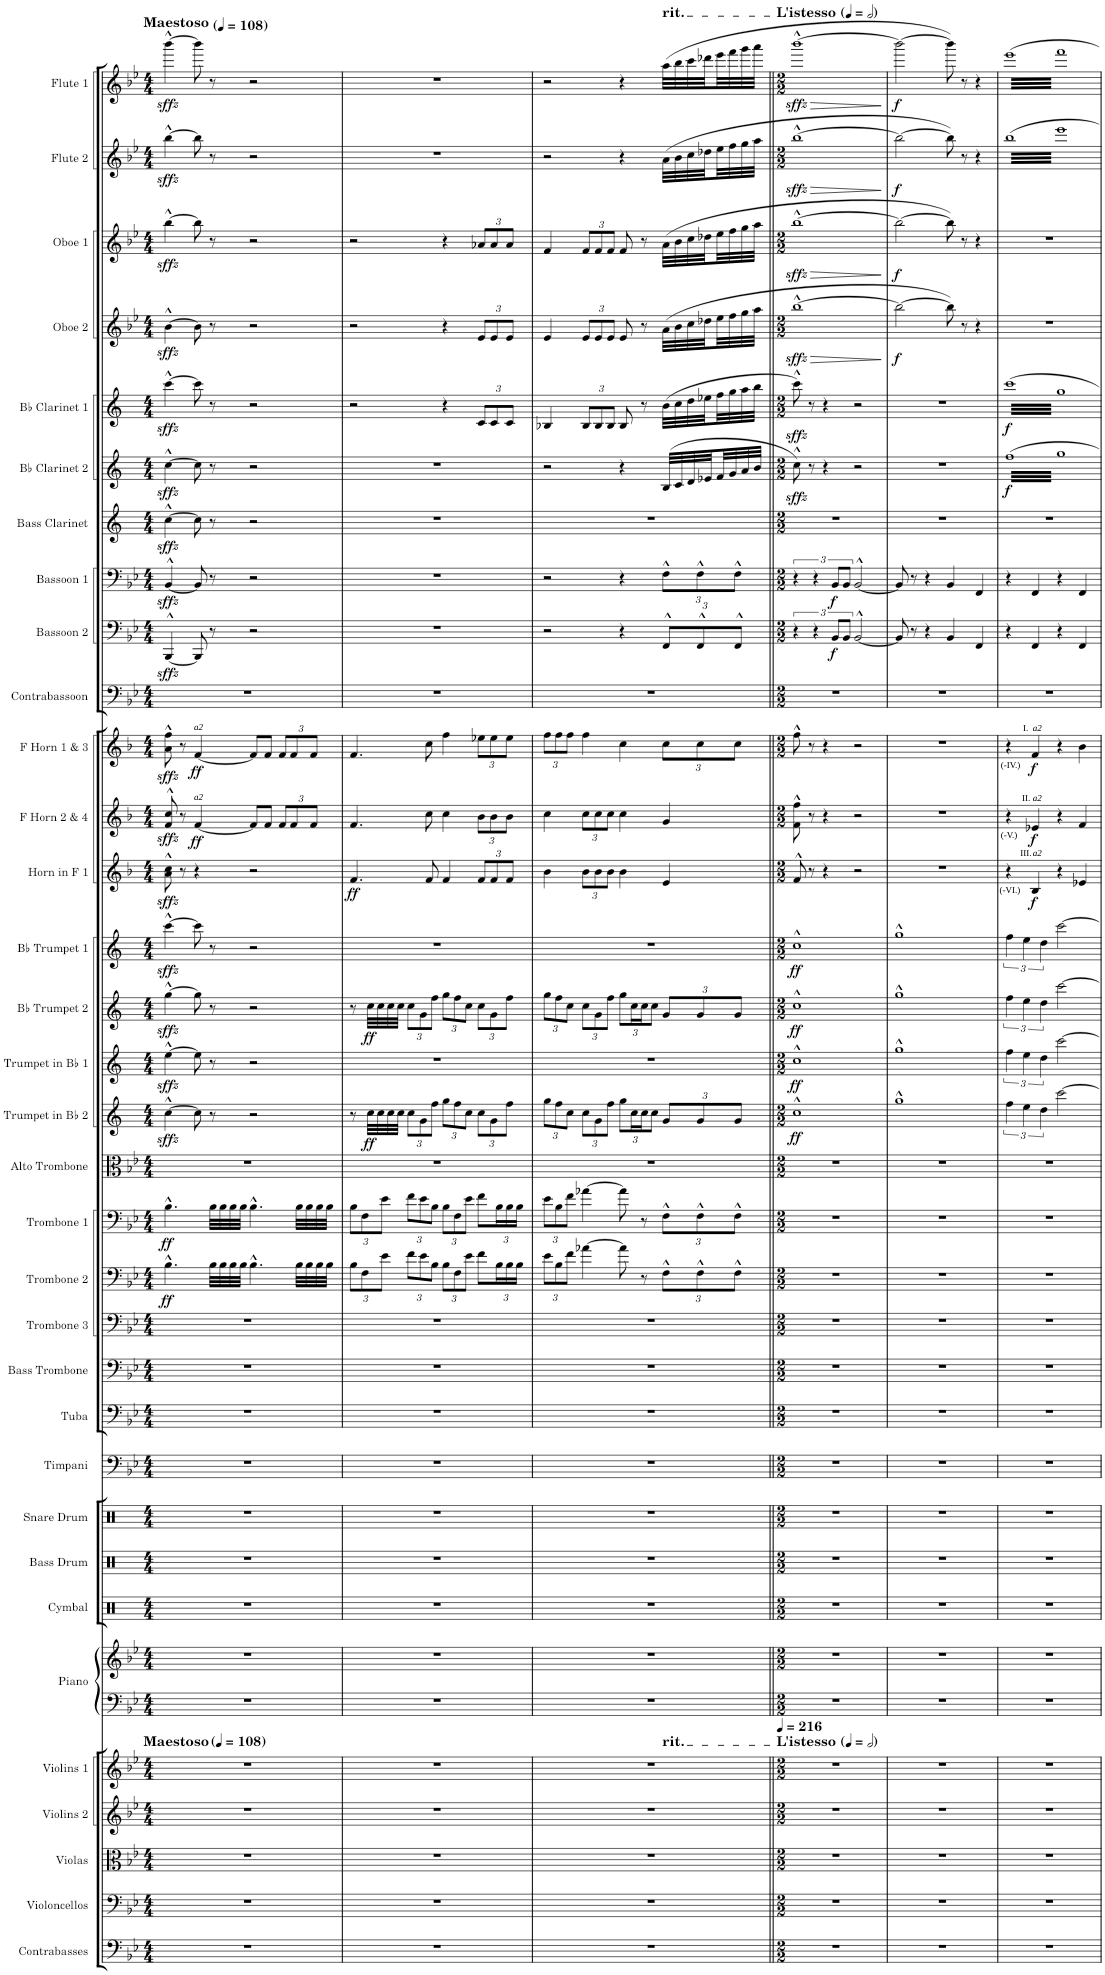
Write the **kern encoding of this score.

**kern	**kern	**kern	**kern	**kern	**kern	**kern	**kern	**kern	**kern	**kern	**kern	**kern	**kern	**kern	**dynam	**kern	**dynam	**kern	**kern	**dynam	**kern	**dynam	**kern	**dynam	**kern	**dynam	**kern	**dynam	**kern	**dynam	**kern	**dynam	**kern	**kern	**dynam	**kern	**dynam	**kern	**dynam	**kern	**dynam	**kern	**dynam	**kern	**dynam	**kern	**dynam	**kern	**dynam	**kern	**dynam
*part33	*part32	*part31	*part30	*part29	*part28	*part28	*part27	*part26	*part25	*part24	*part23	*part22	*part21	*part20	*part20	*part19	*part19	*part18	*part17	*part17	*part16	*part16	*part15	*part15	*part14	*part14	*part13	*part13	*part12	*part12	*part11	*part11	*part10	*part9	*part9	*part8	*part8	*part7	*part7	*part6	*part6	*part5	*part5	*part4	*part4	*part3	*part3	*part2	*part2	*part1	*part1
*staff34	*staff33	*staff32	*staff31	*staff30	*staff29	*staff28	*staff27	*staff26	*staff25	*staff24	*staff23	*staff22	*staff21	*staff20	*staff20	*staff19	*staff19	*staff18	*staff17	*staff17	*staff16	*staff16	*staff15	*staff15	*staff14	*staff14	*staff13	*staff13	*staff12	*staff12	*staff11	*staff11	*staff10	*staff9	*staff9	*staff8	*staff8	*staff7	*staff7	*staff6	*staff6	*staff5	*staff5	*staff4	*staff4	*staff3	*staff3	*staff2	*staff2	*staff1	*staff1
*I"Contrabasses	*I"Violoncellos	*I"Violas	*I"Violins 2	*I"Violins 1	*I"Piano	*	*I"Cymbal	*I"Bass Drum	*I"Snare Drum	*I"Timpani	*I"Tuba	*I"Bass Trombone	*I"Trombone 3	*I"Trombone 2	*	*I"Trombone 1	*	*I"Alto Trombone	*I"Trumpet in Bb 2	*	*I"Trumpet in Bb 1	*	*I"Bb Trumpet 2	*	*I"Bb Trumpet 1	*	*I"Horn in F 1	*	*I"F Horn 2 &amp; 4	*	*I"F Horn 1 &amp; 3	*	*I"Contrabassoon	*I"Bassoon 2	*	*I"Bassoon 1	*	*I"Bass Clarinet	*	*I"Bb Clarinet 2	*	*I"Bb Clarinet 1	*	*I"Oboe 2	*	*I"Oboe 1	*	*I"Flute 2	*	*I"Flute 1	*
*I'Cbs.	*I'Vcs.	*I'Vlas.	*I'Vlns. 2	*I'Vlns. 1	*I'Pno.	*	*I'Cym.	*I'B. Dr.	*I'Sn. Dr.	*I'Timp.	*I'Tba.	*I'B. Tbn.	*I'Tbn. 3	*I'Tbn. 2	*	*I'Tbn. 1	*	*I'A. Tbn.	*I'Tpt. in Bb 2	*	*I'Tpt. in Bb 1	*	*I'Bb Tpt. 2	*	*I'Bb Tpt. 1	*	*I'Hn. in F 1	*	*I'F Hn. 2 4	*	*I'F Hn. 1 3	*	*I'Cbsn.	*I'Bsn. 2	*	*I'Bsn. 1	*	*I'B. Cl.	*	*I'Bb Cl. 2	*	*I'Bb Cl. 1	*	*I'Ob. 2	*	*I'Ob. 1	*	*I'Fl. 2	*	*I'Fl. 1	*
*clefF4	*clefF4	*clefC3	*clefG2	*clefG2	*clefF4	*clefG2	*clefX	*clefX	*clefX	*clefF4	*clefF4	*clefF4	*clefF4	*clefF4	*	*clefF4	*	*clefC3	*clefG2	*	*clefG2	*	*clefG2	*	*clefG2	*	*clefG2	*	*clefG2	*	*clefG2	*	*clefF4	*clefF4	*	*clefF4	*	*clefG2	*	*clefG2	*	*clefG2	*	*clefG2	*	*clefG2	*	*clefG2	*	*clefG2	*
*Trd7c12	*	*	*	*	*	*	*	*	*	*	*	*	*	*	*	*	*	*	*Trd1c2	*	*Trd1c2	*	*Trd1c2	*	*Trd1c2	*	*Trd4c7	*	*Trd4c7	*	*Trd4c7	*	*Trd7c12	*	*	*	*	*Trd8c14	*	*Trd1c2	*	*Trd1c2	*	*	*	*	*	*	*	*	*
*k[b-e-]	*k[b-e-]	*k[b-e-]	*k[b-e-]	*k[b-e-]	*k[b-e-]	*k[b-e-]	*k[b-e-a-d-]	*k[b-e-a-d-]	*k[b-e-a-d-]	*k[b-e-]	*k[b-e-]	*k[b-e-]	*k[b-e-]	*k[b-e-]	*	*k[b-e-]	*	*k[b-e-]	*k[]	*	*k[]	*	*k[]	*	*k[]	*	*k[b-]	*	*k[b-]	*	*k[b-]	*	*k[b-e-]	*k[b-e-]	*	*k[b-e-]	*	*k[]	*	*k[]	*	*k[]	*	*k[b-e-]	*	*k[b-e-]	*	*k[b-e-]	*	*k[b-e-]	*
*M4/4	*M4/4	*M4/4	*M4/4	*M4/4	*M4/4	*M4/4	*M4/4	*M4/4	*M4/4	*M4/4	*M4/4	*M4/4	*M4/4	*M4/4	*	*M4/4	*	*M4/4	*M4/4	*	*M4/4	*	*M4/4	*	*M4/4	*	*M4/4	*	*M4/4	*	*M4/4	*	*M4/4	*M4/4	*	*M4/4	*	*M4/4	*	*M4/4	*	*M4/4	*	*M4/4	*	*M4/4	*	*M4/4	*	*M4/4	*
*MM108	*MM108	*MM108	*MM108	*MM108	*MM108	*MM108	*MM108	*MM108	*MM108	*MM108	*MM108	*MM108	*MM108	*MM108	*	*MM108	*	*MM108	*MM108	*	*MM108	*	*MM108	*	*MM108	*	*MM108	*	*MM108	*	*MM108	*	*MM108	*MM108	*	*MM108	*	*MM108	*	*MM108	*	*MM108	*	*MM108	*	*MM108	*	*MM108	*	*MM108	*
=1	=1	=1	=1	=1	=1	=1	=1	=1	=1	=1	=1	=1	=1	=1	=1	=1	=1	=1	=1	=1	=1	=1	=1	=1	=1	=1	=1	=1	=1	=1	=1	=1	=1	=1	=1	=1	=1	=1	=1	=1	=1	=1	=1	=1	=1	=1	=1	=1	=1	=1	=1
!	!	!	!	!	!	!	!	!	!	!	!	!	!	!	!	!	!	!	!	!	!	!	!	!	!	!	!	!	!	!	!	!	!	!	!	!	!	!	!	!	!	!	!	!	!	!	!	!	!	!LO:TX:a:B:t=Maestoso	!
!	!	!	!	!LO:TX:a:B:t=Maestoso	!	!	!	!	!	!	!	!	!	!	!	!	!	!	!	!	!	!	!	!	!	!	!	!	!	!	!	!	!	!	!	!	!	!	!	!	!	!	!	!	!	!	!	!	!	!	!
!	!	!	!	!	!	!	!	!	!	!	!	!	!	!	!LO:DY:b	!	!LO:DY:b	!	!	!LO:DY:b	!	!LO:DY:b	!	!LO:DY:b	!	!LO:DY:b	!	!LO:DY:b	!	!LO:DY:b	!	!LO:DY:b	!	!	!LO:DY:b	!	!LO:DY:b	!	!LO:DY:b	!	!LO:DY:b	!	!LO:DY:b	!	!LO:DY:b	!	!LO:DY:b	!	!LO:DY:b	!	!LO:DY:b
1r	1r	1r	1r	1r	1r	1r	1r	1r	1r	1r	1r	1r	1r	4.B-^^\	ff	4.B-^^\	ff	1r	[4cc^^\	sffz	[4ee^^\	sffz	[4gg^^\	sffz	[4ccc^^\	sffz	8a\^^ 8cc\^^	sffz	8f/^^ 8cc/^^	sffz	8a\^^ 8ff\^^	sffz	1r	[4BBB-^^/	sffz	[4BB-^^/	sffz	[4cc^^\	sffz	[4cc^^\	sffz	[4ccc^^\	sffz	[4b-^^\	sffz	[4bb-^^\	sffz	[4bb-^^\	sffz	[4bbb-^^\	sffz
.	.	.	.	.	.	.	.	.	.	.	.	.	.	.	.	.	.	.	.	.	.	.	.	.	.	.	8r	.	8r	.	8r	.	.	.	.	.	.	.	.	.	.	.	.	.	.	.	.	.	.	.	.
!	!	!	!	!	!	!	!	!	!	!	!	!	!	!	!	!	!	!	!	!	!	!	!	!	!	!	!	!	!	!	!LO:TX:a:i:t=a2	!	!	!	!	!	!	!	!	!	!	!	!	!	!	!	!	!	!	!	!
!	!	!	!	!	!	!	!	!	!	!	!	!	!	!	!	!	!	!	!	!	!	!	!	!	!	!	!	!	!LO:TX:a:i:t=a2	!	!	!	!	!	!	!	!	!	!	!	!	!	!	!	!	!	!	!	!	!	!
!	!	!	!	!	!	!	!	!	!	!	!	!	!	!	!	!	!	!	!	!	!	!	!	!	!	!	!	!	!	!LO:DY:b	!	!LO:DY:b	!	!	!	!	!	!	!	!	!	!	!	!	!	!	!	!	!	!	!
.	.	.	.	.	.	.	.	.	.	.	.	.	.	.	.	.	.	.	8cc\]	.	8ee\]	.	8gg\]	.	8ccc\]	.	4r	.	[4f/	ff	[4f/	ff	.	8BBB-/]	.	8BB-/]	.	8cc\]	.	8cc\]	.	8ccc\]	.	8b-\]	.	8bb-\]	.	8bb-\]	.	8bbb-\]	.
.	.	.	.	.	.	.	.	.	.	.	.	.	.	32B-\LLL	.	32B-\LLL	.	.	8r	.	8r	.	8r	.	8r	.	.	.	.	.	.	.	.	8r	.	8r	.	8r	.	8r	.	8r	.	8r	.	8r	.	8r	.	8r	.
.	.	.	.	.	.	.	.	.	.	.	.	.	.	32B-\	.	32B-\	.	.	.	.	.	.	.	.	.	.	.	.	.	.	.	.	.	.	.	.	.	.	.	.	.	.	.	.	.	.	.	.	.	.	.
.	.	.	.	.	.	.	.	.	.	.	.	.	.	32B-\	.	32B-\	.	.	.	.	.	.	.	.	.	.	.	.	.	.	.	.	.	.	.	.	.	.	.	.	.	.	.	.	.	.	.	.	.	.	.
.	.	.	.	.	.	.	.	.	.	.	.	.	.	32B-\JJJ	.	32B-\JJJ	.	.	.	.	.	.	.	.	.	.	.	.	.	.	.	.	.	.	.	.	.	.	.	.	.	.	.	.	.	.	.	.	.	.	.
.	.	.	.	.	.	.	.	.	.	.	.	.	.	4.B-^^\	.	4.B-^^\	.	.	2r	.	2r	.	2r	.	2r	.	2r	.	8f/L]	.	8f/L]	.	.	2r	.	2r	.	2r	.	2r	.	2r	.	2r	.	2r	.	2r	.	2r	.
.	.	.	.	.	.	.	.	.	.	.	.	.	.	.	.	.	.	.	.	.	.	.	.	.	.	.	.	.	8f/J	.	8f/J	.	.	.	.	.	.	.	.	.	.	.	.	.	.	.	.	.	.	.	.
*	*	*	*	*	*	*	*	*	*	*	*	*	*	*	*	*	*	*	*	*	*	*	*	*	*	*	*	*	*Xbrackettup	*	*Xbrackettup	*	*	*	*	*	*	*	*	*	*	*	*	*	*	*	*	*	*	*	*
.	.	.	.	.	.	.	.	.	.	.	.	.	.	.	.	.	.	.	.	.	.	.	.	.	.	.	.	.	12f/L	.	12f/L	.	.	.	.	.	.	.	.	.	.	.	.	.	.	.	.	.	.	.	.
.	.	.	.	.	.	.	.	.	.	.	.	.	.	.	.	.	.	.	.	.	.	.	.	.	.	.	.	.	12f/	.	12f/	.	.	.	.	.	.	.	.	.	.	.	.	.	.	.	.	.	.	.	.
.	.	.	.	.	.	.	.	.	.	.	.	.	.	32B-\LLL	.	32B-\LLL	.	.	.	.	.	.	.	.	.	.	.	.	.	.	.	.	.	.	.	.	.	.	.	.	.	.	.	.	.	.	.	.	.	.	.
.	.	.	.	.	.	.	.	.	.	.	.	.	.	32B-\	.	32B-\	.	.	.	.	.	.	.	.	.	.	.	.	.	.	.	.	.	.	.	.	.	.	.	.	.	.	.	.	.	.	.	.	.	.	.
.	.	.	.	.	.	.	.	.	.	.	.	.	.	.	.	.	.	.	.	.	.	.	.	.	.	.	.	.	12f/J	.	12f/J	.	.	.	.	.	.	.	.	.	.	.	.	.	.	.	.	.	.	.	.
.	.	.	.	.	.	.	.	.	.	.	.	.	.	32B-\	.	32B-\	.	.	.	.	.	.	.	.	.	.	.	.	.	.	.	.	.	.	.	.	.	.	.	.	.	.	.	.	.	.	.	.	.	.	.
.	.	.	.	.	.	.	.	.	.	.	.	.	.	32B-\JJJ	.	32B-\JJJ	.	.	.	.	.	.	.	.	.	.	.	.	.	.	.	.	.	.	.	.	.	.	.	.	.	.	.	.	.	.	.	.	.	.	.
=2	=2	=2	=2	=2	=2	=2	=2	=2	=2	=2	=2	=2	=2	=2	=2	=2	=2	=2	=2	=2	=2	=2	=2	=2	=2	=2	=2	=2	=2	=2	=2	=2	=2	=2	=2	=2	=2	=2	=2	=2	=2	=2	=2	=2	=2	=2	=2	=2	=2	=2	=2
*	*	*	*	*	*	*	*	*	*	*	*	*	*	*Xbrackettup	*	*Xbrackettup	*	*	*	*	*	*	*	*	*	*	*	*	*	*	*	*	*	*	*	*	*	*	*	*	*	*	*	*	*	*	*	*	*	*	*
!	!	!	!	!	!	!	!	!	!	!	!	!	!	!	!	!	!	!	!	!	!	!	!	!	!	!	!	!LO:DY:b	!	!	!	!	!	!	!	!	!	!	!	!	!	!	!	!	!	!	!	!	!	!	!
1r	1r	1r	1r	1r	1r	1r	1r	1r	1r	1r	1r	1r	1r	12B-\L	.	12B-\L	.	1r	8r	.	1r	.	8r	.	1r	.	4.f/	ff	4.f/	.	4.f/	.	1r	1r	.	1r	.	1r	.	1r	.	2r	.	2r	.	2r	.	1r	.	1r	.
.	.	.	.	.	.	.	.	.	.	.	.	.	.	12F\	.	12F\	.	.	.	.	.	.	.	.	.	.	.	.	.	.	.	.	.	.	.	.	.	.	.	.	.	.	.	.	.	.	.	.	.	.	.
!	!	!	!	!	!	!	!	!	!	!	!	!	!	!	!	!	!	!	!	!LO:DY:b	!	!	!	!LO:DY:b	!	!	!	!	!	!	!	!	!	!	!	!	!	!	!	!	!	!	!	!	!	!	!	!	!	!	!
.	.	.	.	.	.	.	.	.	.	.	.	.	.	.	.	.	.	.	32cc\LLL	ff	.	.	32cc\LLL	ff	.	.	.	.	.	.	.	.	.	.	.	.	.	.	.	.	.	.	.	.	.	.	.	.	.	.	.
.	.	.	.	.	.	.	.	.	.	.	.	.	.	.	.	.	.	.	32cc\	.	.	.	32cc\	.	.	.	.	.	.	.	.	.	.	.	.	.	.	.	.	.	.	.	.	.	.	.	.	.	.	.	.
.	.	.	.	.	.	.	.	.	.	.	.	.	.	12e-\J	.	12e-\J	.	.	.	.	.	.	.	.	.	.	.	.	.	.	.	.	.	.	.	.	.	.	.	.	.	.	.	.	.	.	.	.	.	.	.
.	.	.	.	.	.	.	.	.	.	.	.	.	.	.	.	.	.	.	32cc\	.	.	.	32cc\	.	.	.	.	.	.	.	.	.	.	.	.	.	.	.	.	.	.	.	.	.	.	.	.	.	.	.	.
.	.	.	.	.	.	.	.	.	.	.	.	.	.	.	.	.	.	.	32cc\JJJ	.	.	.	32cc\JJJ	.	.	.	.	.	.	.	.	.	.	.	.	.	.	.	.	.	.	.	.	.	.	.	.	.	.	.	.
*	*	*	*	*	*	*	*	*	*	*	*	*	*	*	*	*	*	*	*Xbrackettup	*	*	*	*Xbrackettup	*	*	*	*	*	*	*	*	*	*	*	*	*	*	*	*	*	*	*	*	*	*	*	*	*	*	*	*
.	.	.	.	.	.	.	.	.	.	.	.	.	.	12f\L	.	12f\L	.	.	12cc\L	.	.	.	12cc\L	.	.	.	.	.	.	.	.	.	.	.	.	.	.	.	.	.	.	.	.	.	.	.	.	.	.	.	.
.	.	.	.	.	.	.	.	.	.	.	.	.	.	12e-\	.	12e-\	.	.	12g\	.	.	.	12g\	.	.	.	.	.	.	.	.	.	.	.	.	.	.	.	.	.	.	.	.	.	.	.	.	.	.	.	.
.	.	.	.	.	.	.	.	.	.	.	.	.	.	.	.	.	.	.	.	.	.	.	.	.	.	.	8f/	.	8cc\	.	8cc\	.	.	.	.	.	.	.	.	.	.	.	.	.	.	.	.	.	.	.	.
.	.	.	.	.	.	.	.	.	.	.	.	.	.	12B-\J	.	12B-\J	.	.	12ff\J	.	.	.	12ff\J	.	.	.	.	.	.	.	.	.	.	.	.	.	.	.	.	.	.	.	.	.	.	.	.	.	.	.	.
.	.	.	.	.	.	.	.	.	.	.	.	.	.	12B-\L	.	12B-\L	.	.	12gg\L	.	.	.	12gg\L	.	.	.	4f/	.	4cc\	.	4ff\	.	.	.	.	.	.	.	.	.	.	4r	.	4r	.	4r	.	.	.	.	.
.	.	.	.	.	.	.	.	.	.	.	.	.	.	12F\	.	12F\	.	.	12ff\	.	.	.	12ff\	.	.	.	.	.	.	.	.	.	.	.	.	.	.	.	.	.	.	.	.	.	.	.	.	.	.	.	.
.	.	.	.	.	.	.	.	.	.	.	.	.	.	12e-\J	.	12e-\J	.	.	12cc\J	.	.	.	12cc\J	.	.	.	.	.	.	.	.	.	.	.	.	.	.	.	.	.	.	.	.	.	.	.	.	.	.	.	.
*	*	*	*	*	*	*	*	*	*	*	*	*	*	*	*	*	*	*	*	*	*	*	*	*	*	*	*Xbrackettup	*	*	*	*	*	*	*	*	*	*	*	*	*	*	*Xbrackettup	*	*Xbrackettup	*	*Xbrackettup	*	*	*	*	*
.	.	.	.	.	.	.	.	.	.	.	.	.	.	8f\L	.	8f\L	.	.	12cc\L	.	.	.	12cc\L	.	.	.	12f/L	.	12b-\L	.	12ee-X\L	.	.	.	.	.	.	.	.	.	.	12c^^/L	.	12e-^^/L	.	12a-X^^/L	.	.	.	.	.
.	.	.	.	.	.	.	.	.	.	.	.	.	.	.	.	.	.	.	12g\	.	.	.	12g\	.	.	.	12f/	.	12b-\	.	12ee-\	.	.	.	.	.	.	.	.	.	.	12c^^/	.	12e-^^/	.	12a-^^/	.	.	.	.	.
.	.	.	.	.	.	.	.	.	.	.	.	.	.	24B-\L	.	24B-\L	.	.	.	.	.	.	.	.	.	.	.	.	.	.	.	.	.	.	.	.	.	.	.	.	.	.	.	.	.	.	.	.	.	.	.
.	.	.	.	.	.	.	.	.	.	.	.	.	.	24B-\	.	24B-\	.	.	12ff\J	.	.	.	12ff\J	.	.	.	12f/J	.	12b-\J	.	12ee-\J	.	.	.	.	.	.	.	.	.	.	12c^^/J	.	12e-^^/J	.	12a-^^/J	.	.	.	.	.
.	.	.	.	.	.	.	.	.	.	.	.	.	.	24B-\JJ	.	24B-\JJ	.	.	.	.	.	.	.	.	.	.	.	.	.	.	.	.	.	.	.	.	.	.	.	.	.	.	.	.	.	.	.	.	.	.	.
=3	=3	=3	=3	=3	=3	=3	=3	=3	=3	=3	=3	=3	=3	=3	=3	=3	=3	=3	=3	=3	=3	=3	=3	=3	=3	=3	=3	=3	=3	=3	=3	=3	=3	=3	=3	=3	=3	=3	=3	=3	=3	=3	=3	=3	=3	=3	=3	=3	=3	=3	=3
*	*	*	*	*^	*	*	*	*	*	*	*	*	*	*	*	*	*	*	*	*	*	*	*	*	*	*	*	*	*	*	*	*	*	*	*	*	*	*	*	*	*	*	*	*	*	*	*	*	*	*	*
1r	1r	1r	1r	1r	2.ryy	1r	1r	1r	1r	1r	1r	1r	1r	1r	12e-\L	.	12e-\L	.	1r	12gg\L	.	1r	.	12gg\L	.	1r	.	4b-\	.	4cc\	.	12ff\L	.	1r	2r	.	2r	.	1r	.	2r	.	4B-X^^/	.	4e-^^/	.	4f^^/	.	2r	.	2r	.
.	.	.	.	.	.	.	.	.	.	.	.	.	.	.	12B-\	.	12B-\	.	.	12ff\	.	.	.	12ff\	.	.	.	.	.	.	.	12ff\	.	.	.	.	.	.	.	.	.	.	.	.	.	.	.	.	.	.	.	.
.	.	.	.	.	.	.	.	.	.	.	.	.	.	.	12f\J	.	12f\J	.	.	12cc\J	.	.	.	12cc\J	.	.	.	.	.	.	.	12ff\J	.	.	.	.	.	.	.	.	.	.	.	.	.	.	.	.	.	.	.	.
.	.	.	.	.	.	.	.	.	.	.	.	.	.	.	[4a-X\	.	[4a-X\	.	.	12cc\L	.	.	.	12cc\L	.	.	.	12b-\L	.	12cc\L	.	4ff\	.	.	.	.	.	.	.	.	.	.	12B-^^/L	.	12e-^^/L	.	12f^^/L	.	.	.	.	.
.	.	.	.	.	.	.	.	.	.	.	.	.	.	.	.	.	.	.	.	12g\	.	.	.	12g\	.	.	.	12b-\	.	12cc\	.	.	.	.	.	.	.	.	.	.	.	.	12B-^^/	.	12e-^^/	.	12f^^/	.	.	.	.	.
.	.	.	.	.	.	.	.	.	.	.	.	.	.	.	.	.	.	.	.	12ff\J	.	.	.	12ff\J	.	.	.	12b-\J	.	12cc\J	.	.	.	.	.	.	.	.	.	.	.	.	12B-^^/J	.	12e-^^/J	.	12f^^/J	.	.	.	.	.
.	.	.	.	.	.	.	.	.	.	.	.	.	.	.	8a-\]	.	8a-\]	.	.	12gg\L	.	.	.	12gg\L	.	.	.	4b-\	.	4cc\	.	4cc\	.	.	4r	.	4r	.	.	.	4r	.	8B-^^/	.	8e-^^/	.	8f^^/	.	4r	.	4r	.
.	.	.	.	.	.	.	.	.	.	.	.	.	.	.	.	.	.	.	.	24cc\L	.	.	.	24cc\L	.	.	.	.	.	.	.	.	.	.	.	.	.	.	.	.	.	.	.	.	.	.	.	.	.	.	.	.
.	.	.	.	.	.	.	.	.	.	.	.	.	.	.	8r	.	8r	.	.	24cc\J	.	.	.	24cc\J	.	.	.	.	.	.	.	.	.	.	.	.	.	.	.	.	.	.	8r	.	8r	.	8r	.	.	.	.	.
.	.	.	.	.	.	.	.	.	.	.	.	.	.	.	.	.	.	.	.	12cc\J	.	.	.	12cc\J	.	.	.	.	.	.	.	.	.	.	.	.	.	.	.	.	.	.	.	.	.	.	.	.	.	.	.	.
*	*	*	*	*	*	*	*	*	*	*	*	*	*	*	*	*	*	*	*	*	*	*	*	*	*	*	*	*	*	*	*	*	*	*	*Xbrackettup	*	*Xbrackettup	*	*	*	*	*	*	*	*	*	*	*	*	*	*	*
!	!	!	!	!	!	!	!	!	!	!	!	!	!	!	!	!	!	!	!	!	!	!	!	!	!	!	!	!	!	!	!	!	!	!	!	!	!	!	!	!	!	!	!	!	!	!	!	!	!	!	!LO:TX:a:t=rit.	!
!	!	!	!	!	!LO:TX:a:t=rit.	!	!	!	!	!	!	!	!	!	!	!	!	!	!	!	!	!	!	!	!	!	!	!	!	!	!	!	!	!	!	!	!	!	!	!	!	!	!	!	!	!	!	!	!	!	!	!
.	.	.	.	.	4ryy	.	.	.	.	.	.	.	.	.	12F^^\L	.	12F^^\L	.	.	12g/L	.	.	.	12g/L	.	.	.	4e/	.	4g/	.	12cc\L	.	.	12FF^^/L	.	12F^^\L	.	.	.	(32B/LLL	.	(32b\LLL	.	(32a\LLL	.	(32a\LLL	.	(32a\LLL	.	(32aa\LLL	.
.	.	.	.	.	.	.	.	.	.	.	.	.	.	.	.	.	.	.	.	.	.	.	.	.	.	.	.	.	.	.	.	.	.	.	.	.	.	.	.	.	32c/	.	32cc\	.	32b-\	.	32b-\	.	32b-\	.	32bb-\	.
.	.	.	.	.	.	.	.	.	.	.	.	.	.	.	.	.	.	.	.	.	.	.	.	.	.	.	.	.	.	.	.	.	.	.	.	.	.	.	.	.	32d/	.	32dd\	.	32cc\	.	32cc\	.	32cc\	.	32ccc\	.
.	.	.	.	.	.	.	.	.	.	.	.	.	.	.	12F^^\	.	12F^^\	.	.	12g/	.	.	.	12g/	.	.	.	.	.	.	.	12cc\	.	.	12FF^^/	.	12F^^\	.	.	.	.	.	.	.	.	.	.	.	.	.	.	.
.	.	.	.	.	.	.	.	.	.	.	.	.	.	.	.	.	.	.	.	.	.	.	.	.	.	.	.	.	.	.	.	.	.	.	.	.	.	.	.	.	32e-X/	.	32ee-X\	.	32dd-X\	.	32dd-X\	.	32dd-X\	.	32ddd-X\	.
.	.	.	.	.	.	.	.	.	.	.	.	.	.	.	.	.	.	.	.	.	.	.	.	.	.	.	.	.	.	.	.	.	.	.	.	.	.	.	.	.	32f/	.	32ff\	.	32ee-\	.	32ee-\	.	32ee-\	.	32eee-\	.
.	.	.	.	.	.	.	.	.	.	.	.	.	.	.	.	.	.	.	.	.	.	.	.	.	.	.	.	.	.	.	.	.	.	.	.	.	.	.	.	.	32g/	.	32gg\	.	32ff\	.	32ff\	.	32ff\	.	32fff\	.
.	.	.	.	.	.	.	.	.	.	.	.	.	.	.	12F^^\J	.	12F^^\J	.	.	12g/J	.	.	.	12g/J	.	.	.	.	.	.	.	12cc\J	.	.	12FF^^/J	.	12F^^\J	.	.	.	.	.	.	.	.	.	.	.	.	.	.	.
.	.	.	.	.	.	.	.	.	.	.	.	.	.	.	.	.	.	.	.	.	.	.	.	.	.	.	.	.	.	.	.	.	.	.	.	.	.	.	.	.	32a/	.	32aa\	.	32gg\	.	32gg\	.	32gg\	.	32ggg\	.
.	.	.	.	.	.	.	.	.	.	.	.	.	.	.	.	.	.	.	.	.	.	.	.	.	.	.	.	.	.	.	.	.	.	.	.	.	.	.	.	.	32b/JJJ	.	32bb\JJJ	.	32aa\JJJ	.	32aa\JJJ	.	32aa\JJJ	.	32aaa\JJJ	.
*	*	*	*	*v	*v	*	*	*	*	*	*	*	*	*	*	*	*	*	*	*	*	*	*	*	*	*	*	*	*	*	*	*	*	*	*	*	*	*	*	*	*	*	*	*	*	*	*	*	*	*	*	*
=4||	=4||	=4||	=4||	=4||	=4||	=4||	=4||	=4||	=4||	=4||	=4||	=4||	=4||	=4||	=4||	=4||	=4||	=4||	=4||	=4||	=4||	=4||	=4||	=4||	=4||	=4||	=4||	=4||	=4||	=4||	=4||	=4||	=4||	=4||	=4||	=4||	=4||	=4||	=4||	=4||	=4||	=4||	=4||	=4||	=4||	=4||	=4||	=4||	=4||	=4||	=4||
*M2/2	*M2/2	*M2/2	*M2/2	*M2/2	*M2/2	*M2/2	*M2/2	*M2/2	*M2/2	*M2/2	*M2/2	*M2/2	*M2/2	*M2/2	*	*M2/2	*	*M2/2	*M2/2	*	*M2/2	*	*M2/2	*	*M2/2	*	*M2/2	*	*M2/2	*	*M2/2	*	*M2/2	*M2/2	*	*M2/2	*	*M2/2	*	*M2/2	*	*M2/2	*	*M2/2	*	*M2/2	*	*M2/2	*	*M2/2	*
*	*	*	*	*	*	*	*	*	*	*	*	*	*	*	*	*	*	*	*	*	*	*	*	*	*	*	*	*	*	*	*	*	*	*brackettup	*	*brackettup	*	*	*	*	*	*	*	*	*	*	*	*	*	*	*
*	*	*	*	*MM216	*	*	*	*	*	*	*	*	*	*	*	*	*	*	*	*	*	*	*	*	*	*	*	*	*	*	*	*	*	*	*	*	*	*	*	*	*	*	*	*	*	*	*	*	*	*	*
*	*	*	*	*^	*	*	*	*	*	*	*	*	*	*	*	*	*	*	*	*	*	*	*	*	*	*	*	*	*	*	*	*	*	*	*	*	*	*	*	*	*	*	*	*	*	*	*	*	*	*	*
!	!	!	!	!	!	!	!	!	!	!	!	!	!	!	!	!	!	!	!	!	!	!	!	!	!	!	!	!	!	!	!	!	!	!	!	!	!	!	!	!	!	!	!	!	!	!	!	!	!	!	!LO:TX:a:B:t=L'istesso	!
!	!	!	!	!LO:TX:a:B:t=L'istesso	!	!	!	!	!	!	!	!	!	!	!	!	!	!	!	!	!	!	!	!	!	!	!	!	!	!	!	!	!	!	!	!	!	!	!	!	!	!	!	!	!	!	!	!	!	!	!	!
!	!	!	!	!	!	!	!	!	!	!	!	!	!	!	!	!	!	!	!	!	!LO:DY:b	!	!LO:DY:b	!	!LO:DY:b	!	!LO:DY:b	!	!	!	!	!	!	!	!	!	!	!	!	!	!	!LO:DY:b	!	!LO:DY:b	!	!LO:HP:b	!	!LO:HP:b	!	!LO:HP:b	!	!LO:HP:b
!	!	!	!	!	!	!	!	!	!	!	!	!	!	!	!	!	!	!	!	!	!	!	!	!	!	!	!	!	!	!	!	!	!	!	!	!	!	!	!	!	!	!	!	!	!	!LO:DY:n=1:b	!	!LO:DY:n=1:b	!	!LO:DY:n=1:b	!	!LO:DY:n=1:b
*	*	*	*	*v	*v	*	*	*	*	*	*	*	*	*	*	*	*	*	*	*	*	*	*	*	*	*	*	*	*	*	*	*	*	*	*	*	*	*	*	*	*	*	*	*	*	*	*	*	*	*	*	*
1r	1r	1r	1r	1r	1r	1r	1r	1r	1r	1r	1r	1r	1r	1r	.	1r	.	1r	1cc^^	ff	1cc^^	ff	1cc^^	ff	1cc^^	ff	8f^^/	.	8f\^^ 8ff\^^	.	8ff^^\	.	1r	6r	.	6r	.	1r	.	8cc^^\)	sffz	8ccc^^\)	sffz	[1bb-^^	> sffz	[1bb-^^	> sffz	[1bb-^^	> sffz	[1bbb-^^	> sffz
.	.	.	.	.	.	.	.	.	.	.	.	.	.	.	.	.	.	.	.	.	.	.	.	.	.	.	8r	.	8r	.	8r	.	.	.	.	.	.	.	.	8r	.	8r	.	.	.	.	.	.	.	.	.
.	.	.	.	.	.	.	.	.	.	.	.	.	.	.	.	.	.	.	.	.	.	.	.	.	.	.	.	.	.	.	.	.	.	6r	.	6r	.	.	.	.	.	.	.	.	.	.	.	.	.	.	.
.	.	.	.	.	.	.	.	.	.	.	.	.	.	.	.	.	.	.	.	.	.	.	.	.	.	.	4r	.	4r	.	4r	.	.	.	.	.	.	.	.	4r	.	4r	.	.	.	.	.	.	.	.	.
!	!	!	!	!	!	!	!	!	!	!	!	!	!	!	!	!	!	!	!	!	!	!	!	!	!	!	!	!	!	!	!	!	!	!	!LO:DY:b	!	!LO:DY:b	!	!	!	!	!	!	!	!	!	!	!	!	!	!
.	.	.	.	.	.	.	.	.	.	.	.	.	.	.	.	.	.	.	.	.	.	.	.	.	.	.	.	.	.	.	.	.	.	12BB-/L	f	12BB-/L	f	.	.	.	.	.	.	.	.	.	.	.	.	.	.
.	.	.	.	.	.	.	.	.	.	.	.	.	.	.	.	.	.	.	.	.	.	.	.	.	.	.	.	.	.	.	.	.	.	12BB-/J	.	12BB-/J	.	.	.	.	.	.	.	.	.	.	.	.	.	.	.
.	.	.	.	.	.	.	.	.	.	.	.	.	.	.	.	.	.	.	.	.	.	.	.	.	.	.	2r	.	2r	.	2r	.	.	[2BB-^^/	.	[2BB-^^/	.	.	.	2r	.	2r	.	.	.	.	.	.	.	.	.
.	.	.	.	.	.	.	.	.	.	.	.	.	.	.	.	.	.	.	.	.	.	.	.	.	.	.	.	.	.	.	.	.	.	.	.	.	.	.	.	.	.	.	.	.	]	.	]	.	]	.	]
=5	=5	=5	=5	=5	=5	=5	=5	=5	=5	=5	=5	=5	=5	=5	=5	=5	=5	=5	=5	=5	=5	=5	=5	=5	=5	=5	=5	=5	=5	=5	=5	=5	=5	=5	=5	=5	=5	=5	=5	=5	=5	=5	=5	=5	=5	=5	=5	=5	=5	=5	=5
!	!	!	!	!	!	!	!	!	!	!	!	!	!	!	!	!	!	!	!	!	!	!	!	!	!	!	!	!	!	!	!	!	!	!	!	!	!	!	!	!	!	!	!	!	!LO:DY:b	!	!LO:DY:b	!	!LO:DY:b	!	!LO:DY:b
1r	1r	1r	1r	1r	1r	1r	1r	1r	1r	1r	1r	1r	1r	1r	.	1r	.	1r	1gg^^	.	1gg^^	.	1gg^^	.	1gg^^	.	1r	.	1r	.	1r	.	1r	8BB-/]	.	8BB-/]	.	1r	.	1r	.	1r	.	2bb-\_	f	2bb-\_	f	2bb-\_	f	2bbb-\_	f
.	.	.	.	.	.	.	.	.	.	.	.	.	.	.	.	.	.	.	.	.	.	.	.	.	.	.	.	.	.	.	.	.	.	8r	.	8r	.	.	.	.	.	.	.	.	.	.	.	.	.	.	.
.	.	.	.	.	.	.	.	.	.	.	.	.	.	.	.	.	.	.	.	.	.	.	.	.	.	.	.	.	.	.	.	.	.	4r	.	4r	.	.	.	.	.	.	.	.	.	.	.	.	.	.	.
.	.	.	.	.	.	.	.	.	.	.	.	.	.	.	.	.	.	.	.	.	.	.	.	.	.	.	.	.	.	.	.	.	.	4BB-/	.	4BB-/	.	.	.	.	.	.	.	8bb-\])	.	8bb-\])	.	8bb-\])	.	8bbb-\])	.
.	.	.	.	.	.	.	.	.	.	.	.	.	.	.	.	.	.	.	.	.	.	.	.	.	.	.	.	.	.	.	.	.	.	.	.	.	.	.	.	.	.	.	.	8r	.	8r	.	8r	.	8r	.
.	.	.	.	.	.	.	.	.	.	.	.	.	.	.	.	.	.	.	.	.	.	.	.	.	.	.	.	.	.	.	.	.	.	4FF/	.	4FF/	.	.	.	.	.	.	.	4r	.	4r	.	4r	.	4r	.
=6	=6	=6	=6	=6	=6	=6	=6	=6	=6	=6	=6	=6	=6	=6	=6	=6	=6	=6	=6	=6	=6	=6	=6	=6	=6	=6	=6	=6	=6	=6	=6	=6	=6	=6	=6	=6	=6	=6	=6	=6	=6	=6	=6	=6	=6	=6	=6	=6	=6	=6	=6
*	*	*	*	*	*	*	*	*	*	*	*	*	*	*	*	*	*	*	*brackettup	*	*	*	*brackettup	*	*	*	*	*	*	*	*	*	*	*	*	*	*	*	*	*	*	*brackettup	*	*	*	*	*	*	*	*	*
!	!	!	!	!	!	!	!	!	!	!	!	!	!	!	!	!	!	!	!	!	!	!	!	!	!	!	!	!	!	!	!	!	!	!	!	!	!	!	!	!	!LO:DY:b	!	!LO:DY:b	!	!	!	!	!	!	!	!
*	*	*	*	*	*	*	*	*	*	*	*	*	*	*	*	*	*	*	*	*	*	*	*	*	*	*	*	*	*	*	*	*	*	*	*	*	*	*	*	*tremolo	*	*	*	*	*	*	*	*	*	*	*
*	*	*	*	*	*	*	*	*	*	*	*	*	*	*	*	*	*	*	*	*	*	*	*	*	*	*	*	*	*	*	*	*	*	*	*	*	*	*	*	*	*	*tremolo	*	*	*	*	*	*	*	*	*
*	*	*	*	*	*	*	*	*	*	*	*	*	*	*	*	*	*	*	*	*	*	*	*	*	*	*	*	*	*	*	*	*	*	*	*	*	*	*	*	*	*	*	*	*	*	*	*	*tremolo	*	*	*
*	*	*	*	*	*	*	*	*	*	*	*	*	*	*	*	*	*	*	*	*	*	*	*	*	*	*	*	*	*	*	*	*	*	*	*	*	*	*	*	*	*	*	*	*	*	*	*	*	*	*tremolo	*
1r	1r	1r	1r	1r	1r	1r	1r	1r	1r	1r	1r	1r	1r	1r	.	1r	.	1r	6ff\	.	6ff\	.	6ff\	.	6ff\	.	4r	.	4r	.	4r	.	1r	4r	.	4r	.	1r	.	64ffLLLL	f	64cccLLLL	f	1r	.	1r	.	64bb-LLLL	.	64eee-LLLL	.
.	.	.	.	.	.	.	.	.	.	.	.	.	.	.	.	.	.	.	.	.	.	.	.	.	.	.	.	.	.	.	.	.	.	.	.	.	.	.	.	64gg	.	64gg	.	.	.	.	.	64eee-	.	64fff	.
.	.	.	.	.	.	.	.	.	.	.	.	.	.	.	.	.	.	.	.	.	.	.	.	.	.	.	.	.	.	.	.	.	.	.	.	.	.	.	.	64ff	.	64ccc	.	.	.	.	.	64bb-	.	64eee-	.
.	.	.	.	.	.	.	.	.	.	.	.	.	.	.	.	.	.	.	.	.	.	.	.	.	.	.	.	.	.	.	.	.	.	.	.	.	.	.	.	64gg	.	64gg	.	.	.	.	.	64eee-	.	64fff	.
.	.	.	.	.	.	.	.	.	.	.	.	.	.	.	.	.	.	.	.	.	.	.	.	.	.	.	.	.	.	.	.	.	.	.	.	.	.	.	.	64ff	.	64ccc	.	.	.	.	.	64bb-	.	64eee-	.
.	.	.	.	.	.	.	.	.	.	.	.	.	.	.	.	.	.	.	.	.	.	.	.	.	.	.	.	.	.	.	.	.	.	.	.	.	.	.	.	64gg	.	64gg	.	.	.	.	.	64eee-	.	64fff	.
.	.	.	.	.	.	.	.	.	.	.	.	.	.	.	.	.	.	.	.	.	.	.	.	.	.	.	.	.	.	.	.	.	.	.	.	.	.	.	.	64ff	.	64ccc	.	.	.	.	.	64bb-	.	64eee-	.
.	.	.	.	.	.	.	.	.	.	.	.	.	.	.	.	.	.	.	.	.	.	.	.	.	.	.	.	.	.	.	.	.	.	.	.	.	.	.	.	64gg	.	64gg	.	.	.	.	.	64eee-	.	64fff	.
.	.	.	.	.	.	.	.	.	.	.	.	.	.	.	.	.	.	.	.	.	.	.	.	.	.	.	.	.	.	.	.	.	.	.	.	.	.	.	.	64ff	.	64ccc	.	.	.	.	.	64bb-	.	64eee-	.
.	.	.	.	.	.	.	.	.	.	.	.	.	.	.	.	.	.	.	.	.	.	.	.	.	.	.	.	.	.	.	.	.	.	.	.	.	.	.	.	64gg	.	64gg	.	.	.	.	.	64eee-	.	64fff	.
.	.	.	.	.	.	.	.	.	.	.	.	.	.	.	.	.	.	.	.	.	.	.	.	.	.	.	.	.	.	.	.	.	.	.	.	.	.	.	.	64ff	.	64ccc	.	.	.	.	.	64bb-	.	64eee-	.
.	.	.	.	.	.	.	.	.	.	.	.	.	.	.	.	.	.	.	6ee\	.	6ee\	.	6ee\	.	6ee\	.	.	.	.	.	.	.	.	.	.	.	.	.	.	.	.	.	.	.	.	.	.	.	.	.	.
.	.	.	.	.	.	.	.	.	.	.	.	.	.	.	.	.	.	.	.	.	.	.	.	.	.	.	.	.	.	.	.	.	.	.	.	.	.	.	.	64gg	.	64gg	.	.	.	.	.	64eee-	.	64fff	.
.	.	.	.	.	.	.	.	.	.	.	.	.	.	.	.	.	.	.	.	.	.	.	.	.	.	.	.	.	.	.	.	.	.	.	.	.	.	.	.	64ff	.	64ccc	.	.	.	.	.	64bb-	.	64eee-	.
.	.	.	.	.	.	.	.	.	.	.	.	.	.	.	.	.	.	.	.	.	.	.	.	.	.	.	.	.	.	.	.	.	.	.	.	.	.	.	.	64gg	.	64gg	.	.	.	.	.	64eee-	.	64fff	.
.	.	.	.	.	.	.	.	.	.	.	.	.	.	.	.	.	.	.	.	.	.	.	.	.	.	.	.	.	.	.	.	.	.	.	.	.	.	.	.	64ff	.	64ccc	.	.	.	.	.	64bb-	.	64eee-	.
.	.	.	.	.	.	.	.	.	.	.	.	.	.	.	.	.	.	.	.	.	.	.	.	.	.	.	.	.	.	.	.	.	.	.	.	.	.	.	.	64gg	.	64gg	.	.	.	.	.	64eee-	.	64fff	.
!	!	!	!	!	!	!	!	!	!	!	!	!	!	!	!	!	!	!	!	!	!	!	!	!	!	!	!	!	!	!	!LO:TX:a:t=I.	!	!	!	!	!	!	!	!	!	!	!	!	!	!	!	!	!	!	!	!
!	!	!	!	!	!	!	!	!	!	!	!	!	!	!	!	!	!	!	!	!	!	!	!	!	!	!	!	!	!	!	!LO:TX:b:t=(-IV.)	!	!	!	!	!	!	!	!	!	!	!	!	!	!	!	!	!	!	!	!
!	!	!	!	!	!	!	!	!	!	!	!	!	!	!	!	!	!	!	!	!	!	!	!	!	!	!	!	!	!	!	!LO:TX:a:i:t=a2	!	!	!	!	!	!	!	!	!	!	!	!	!	!	!	!	!	!	!	!
!	!	!	!	!	!	!	!	!	!	!	!	!	!	!	!	!	!	!	!	!	!	!	!	!	!	!	!	!	!LO:TX:a:t=II.	!	!	!	!	!	!	!	!	!	!	!	!	!	!	!	!	!	!	!	!	!	!
!	!	!	!	!	!	!	!	!	!	!	!	!	!	!	!	!	!	!	!	!	!	!	!	!	!	!	!	!	!LO:TX:b:t=(-V.)	!	!	!	!	!	!	!	!	!	!	!	!	!	!	!	!	!	!	!	!	!	!
!	!	!	!	!	!	!	!	!	!	!	!	!	!	!	!	!	!	!	!	!	!	!	!	!	!	!	!	!	!LO:TX:a:i:t=a2	!	!	!	!	!	!	!	!	!	!	!	!	!	!	!	!	!	!	!	!	!	!
!	!	!	!	!	!	!	!	!	!	!	!	!	!	!	!	!	!	!	!	!	!	!	!	!	!	!	!LO:TX:a:t=III.	!	!	!	!	!	!	!	!	!	!	!	!	!	!	!	!	!	!	!	!	!	!	!	!
!	!	!	!	!	!	!	!	!	!	!	!	!	!	!	!	!	!	!	!	!	!	!	!	!	!	!	!LO:TX:b:t=(-VI.)	!	!	!	!	!	!	!	!	!	!	!	!	!	!	!	!	!	!	!	!	!	!	!	!
!	!	!	!	!	!	!	!	!	!	!	!	!	!	!	!	!	!	!	!	!	!	!	!	!	!	!	!LO:TX:a:i:t=a2	!	!	!	!	!	!	!	!	!	!	!	!	!	!	!	!	!	!	!	!	!	!	!	!
!	!	!	!	!	!	!	!	!	!	!	!	!	!	!	!	!	!	!	!	!	!	!	!	!	!	!	!	!LO:DY:b	!	!LO:DY:b	!	!LO:DY:b	!	!	!	!	!	!	!	!	!	!	!	!	!	!	!	!	!	!	!
.	.	.	.	.	.	.	.	.	.	.	.	.	.	.	.	.	.	.	.	.	.	.	.	.	.	.	4B-/	f	4e-X/	f	4f/	f	.	4FF/	.	4FF/	.	.	.	64ff	.	64ccc	.	.	.	.	.	64bb-	.	64eee-	.
.	.	.	.	.	.	.	.	.	.	.	.	.	.	.	.	.	.	.	.	.	.	.	.	.	.	.	.	.	.	.	.	.	.	.	.	.	.	.	.	64gg	.	64gg	.	.	.	.	.	64eee-	.	64fff	.
.	.	.	.	.	.	.	.	.	.	.	.	.	.	.	.	.	.	.	.	.	.	.	.	.	.	.	.	.	.	.	.	.	.	.	.	.	.	.	.	64ff	.	64ccc	.	.	.	.	.	64bb-	.	64eee-	.
.	.	.	.	.	.	.	.	.	.	.	.	.	.	.	.	.	.	.	.	.	.	.	.	.	.	.	.	.	.	.	.	.	.	.	.	.	.	.	.	64gg	.	64gg	.	.	.	.	.	64eee-	.	64fff	.
.	.	.	.	.	.	.	.	.	.	.	.	.	.	.	.	.	.	.	.	.	.	.	.	.	.	.	.	.	.	.	.	.	.	.	.	.	.	.	.	64ff	.	64ccc	.	.	.	.	.	64bb-	.	64eee-	.
.	.	.	.	.	.	.	.	.	.	.	.	.	.	.	.	.	.	.	.	.	.	.	.	.	.	.	.	.	.	.	.	.	.	.	.	.	.	.	.	64gg	.	64gg	.	.	.	.	.	64eee-	.	64fff	.
.	.	.	.	.	.	.	.	.	.	.	.	.	.	.	.	.	.	.	6dd\	.	6dd\	.	6dd\	.	6dd\	.	.	.	.	.	.	.	.	.	.	.	.	.	.	.	.	.	.	.	.	.	.	.	.	.	.
.	.	.	.	.	.	.	.	.	.	.	.	.	.	.	.	.	.	.	.	.	.	.	.	.	.	.	.	.	.	.	.	.	.	.	.	.	.	.	.	64ff	.	64ccc	.	.	.	.	.	64bb-	.	64eee-	.
.	.	.	.	.	.	.	.	.	.	.	.	.	.	.	.	.	.	.	.	.	.	.	.	.	.	.	.	.	.	.	.	.	.	.	.	.	.	.	.	64gg	.	64gg	.	.	.	.	.	64eee-	.	64fff	.
.	.	.	.	.	.	.	.	.	.	.	.	.	.	.	.	.	.	.	.	.	.	.	.	.	.	.	.	.	.	.	.	.	.	.	.	.	.	.	.	64ff	.	64ccc	.	.	.	.	.	64bb-	.	64eee-	.
.	.	.	.	.	.	.	.	.	.	.	.	.	.	.	.	.	.	.	.	.	.	.	.	.	.	.	.	.	.	.	.	.	.	.	.	.	.	.	.	64gg	.	64gg	.	.	.	.	.	64eee-	.	64fff	.
.	.	.	.	.	.	.	.	.	.	.	.	.	.	.	.	.	.	.	.	.	.	.	.	.	.	.	.	.	.	.	.	.	.	.	.	.	.	.	.	64ff	.	64ccc	.	.	.	.	.	64bb-	.	64eee-	.
.	.	.	.	.	.	.	.	.	.	.	.	.	.	.	.	.	.	.	.	.	.	.	.	.	.	.	.	.	.	.	.	.	.	.	.	.	.	.	.	64gg	.	64gg	.	.	.	.	.	64eee-	.	64fff	.
.	.	.	.	.	.	.	.	.	.	.	.	.	.	.	.	.	.	.	.	.	.	.	.	.	.	.	.	.	.	.	.	.	.	.	.	.	.	.	.	64ff	.	64ccc	.	.	.	.	.	64bb-	.	64eee-	.
.	.	.	.	.	.	.	.	.	.	.	.	.	.	.	.	.	.	.	.	.	.	.	.	.	.	.	.	.	.	.	.	.	.	.	.	.	.	.	.	64gg	.	64gg	.	.	.	.	.	64eee-	.	64fff	.
.	.	.	.	.	.	.	.	.	.	.	.	.	.	.	.	.	.	.	.	.	.	.	.	.	.	.	.	.	.	.	.	.	.	.	.	.	.	.	.	64ff	.	64ccc	.	.	.	.	.	64bb-	.	64eee-	.
.	.	.	.	.	.	.	.	.	.	.	.	.	.	.	.	.	.	.	.	.	.	.	.	.	.	.	.	.	.	.	.	.	.	.	.	.	.	.	.	64gg	.	64gg	.	.	.	.	.	64eee-	.	64fff	.
.	.	.	.	.	.	.	.	.	.	.	.	.	.	.	.	.	.	.	[2ccc\	.	[2ccc\	.	[2ccc\	.	[2ccc\	.	4r	.	4r	.	4r	.	.	4r	.	4r	.	.	.	64ff	.	64ccc	.	.	.	.	.	64bb-	.	64eee-	.
.	.	.	.	.	.	.	.	.	.	.	.	.	.	.	.	.	.	.	.	.	.	.	.	.	.	.	.	.	.	.	.	.	.	.	.	.	.	.	.	64gg	.	64gg	.	.	.	.	.	64eee-	.	64fff	.
.	.	.	.	.	.	.	.	.	.	.	.	.	.	.	.	.	.	.	.	.	.	.	.	.	.	.	.	.	.	.	.	.	.	.	.	.	.	.	.	64ff	.	64ccc	.	.	.	.	.	64bb-	.	64eee-	.
.	.	.	.	.	.	.	.	.	.	.	.	.	.	.	.	.	.	.	.	.	.	.	.	.	.	.	.	.	.	.	.	.	.	.	.	.	.	.	.	64gg	.	64gg	.	.	.	.	.	64eee-	.	64fff	.
.	.	.	.	.	.	.	.	.	.	.	.	.	.	.	.	.	.	.	.	.	.	.	.	.	.	.	.	.	.	.	.	.	.	.	.	.	.	.	.	64ff	.	64ccc	.	.	.	.	.	64bb-	.	64eee-	.
.	.	.	.	.	.	.	.	.	.	.	.	.	.	.	.	.	.	.	.	.	.	.	.	.	.	.	.	.	.	.	.	.	.	.	.	.	.	.	.	64gg	.	64gg	.	.	.	.	.	64eee-	.	64fff	.
.	.	.	.	.	.	.	.	.	.	.	.	.	.	.	.	.	.	.	.	.	.	.	.	.	.	.	.	.	.	.	.	.	.	.	.	.	.	.	.	64ff	.	64ccc	.	.	.	.	.	64bb-	.	64eee-	.
.	.	.	.	.	.	.	.	.	.	.	.	.	.	.	.	.	.	.	.	.	.	.	.	.	.	.	.	.	.	.	.	.	.	.	.	.	.	.	.	64gg	.	64gg	.	.	.	.	.	64eee-	.	64fff	.
.	.	.	.	.	.	.	.	.	.	.	.	.	.	.	.	.	.	.	.	.	.	.	.	.	.	.	.	.	.	.	.	.	.	.	.	.	.	.	.	64ff	.	64ccc	.	.	.	.	.	64bb-	.	64eee-	.
.	.	.	.	.	.	.	.	.	.	.	.	.	.	.	.	.	.	.	.	.	.	.	.	.	.	.	.	.	.	.	.	.	.	.	.	.	.	.	.	64gg	.	64gg	.	.	.	.	.	64eee-	.	64fff	.
.	.	.	.	.	.	.	.	.	.	.	.	.	.	.	.	.	.	.	.	.	.	.	.	.	.	.	.	.	.	.	.	.	.	.	.	.	.	.	.	64ff	.	64ccc	.	.	.	.	.	64bb-	.	64eee-	.
.	.	.	.	.	.	.	.	.	.	.	.	.	.	.	.	.	.	.	.	.	.	.	.	.	.	.	.	.	.	.	.	.	.	.	.	.	.	.	.	64gg	.	64gg	.	.	.	.	.	64eee-	.	64fff	.
.	.	.	.	.	.	.	.	.	.	.	.	.	.	.	.	.	.	.	.	.	.	.	.	.	.	.	.	.	.	.	.	.	.	.	.	.	.	.	.	64ff	.	64ccc	.	.	.	.	.	64bb-	.	64eee-	.
.	.	.	.	.	.	.	.	.	.	.	.	.	.	.	.	.	.	.	.	.	.	.	.	.	.	.	.	.	.	.	.	.	.	.	.	.	.	.	.	64gg	.	64gg	.	.	.	.	.	64eee-	.	64fff	.
.	.	.	.	.	.	.	.	.	.	.	.	.	.	.	.	.	.	.	.	.	.	.	.	.	.	.	.	.	.	.	.	.	.	.	.	.	.	.	.	64ff	.	64ccc	.	.	.	.	.	64bb-	.	64eee-	.
.	.	.	.	.	.	.	.	.	.	.	.	.	.	.	.	.	.	.	.	.	.	.	.	.	.	.	.	.	.	.	.	.	.	.	.	.	.	.	.	64gg	.	64gg	.	.	.	.	.	64eee-	.	64fff	.
.	.	.	.	.	.	.	.	.	.	.	.	.	.	.	.	.	.	.	.	.	.	.	.	.	.	.	4e-X/	.	4f/	.	4b-\	.	.	4FF/	.	4FF/	.	.	.	64ff	.	64ccc	.	.	.	.	.	64bb-	.	64eee-	.
.	.	.	.	.	.	.	.	.	.	.	.	.	.	.	.	.	.	.	.	.	.	.	.	.	.	.	.	.	.	.	.	.	.	.	.	.	.	.	.	64gg	.	64gg	.	.	.	.	.	64eee-	.	64fff	.
.	.	.	.	.	.	.	.	.	.	.	.	.	.	.	.	.	.	.	.	.	.	.	.	.	.	.	.	.	.	.	.	.	.	.	.	.	.	.	.	64ff	.	64ccc	.	.	.	.	.	64bb-	.	64eee-	.
.	.	.	.	.	.	.	.	.	.	.	.	.	.	.	.	.	.	.	.	.	.	.	.	.	.	.	.	.	.	.	.	.	.	.	.	.	.	.	.	64gg	.	64gg	.	.	.	.	.	64eee-	.	64fff	.
.	.	.	.	.	.	.	.	.	.	.	.	.	.	.	.	.	.	.	.	.	.	.	.	.	.	.	.	.	.	.	.	.	.	.	.	.	.	.	.	64ff	.	64ccc	.	.	.	.	.	64bb-	.	64eee-	.
.	.	.	.	.	.	.	.	.	.	.	.	.	.	.	.	.	.	.	.	.	.	.	.	.	.	.	.	.	.	.	.	.	.	.	.	.	.	.	.	64gg	.	64gg	.	.	.	.	.	64eee-	.	64fff	.
.	.	.	.	.	.	.	.	.	.	.	.	.	.	.	.	.	.	.	.	.	.	.	.	.	.	.	.	.	.	.	.	.	.	.	.	.	.	.	.	64ff	.	64ccc	.	.	.	.	.	64bb-	.	64eee-	.
.	.	.	.	.	.	.	.	.	.	.	.	.	.	.	.	.	.	.	.	.	.	.	.	.	.	.	.	.	.	.	.	.	.	.	.	.	.	.	.	64gg	.	64gg	.	.	.	.	.	64eee-	.	64fff	.
.	.	.	.	.	.	.	.	.	.	.	.	.	.	.	.	.	.	.	.	.	.	.	.	.	.	.	.	.	.	.	.	.	.	.	.	.	.	.	.	64ff	.	64ccc	.	.	.	.	.	64bb-	.	64eee-	.
.	.	.	.	.	.	.	.	.	.	.	.	.	.	.	.	.	.	.	.	.	.	.	.	.	.	.	.	.	.	.	.	.	.	.	.	.	.	.	.	64gg	.	64gg	.	.	.	.	.	64eee-	.	64fff	.
.	.	.	.	.	.	.	.	.	.	.	.	.	.	.	.	.	.	.	.	.	.	.	.	.	.	.	.	.	.	.	.	.	.	.	.	.	.	.	.	64ff	.	64ccc	.	.	.	.	.	64bb-	.	64eee-	.
.	.	.	.	.	.	.	.	.	.	.	.	.	.	.	.	.	.	.	.	.	.	.	.	.	.	.	.	.	.	.	.	.	.	.	.	.	.	.	.	64gg	.	64gg	.	.	.	.	.	64eee-	.	64fff	.
.	.	.	.	.	.	.	.	.	.	.	.	.	.	.	.	.	.	.	.	.	.	.	.	.	.	.	.	.	.	.	.	.	.	.	.	.	.	.	.	64ff	.	64ccc	.	.	.	.	.	64bb-	.	64eee-	.
.	.	.	.	.	.	.	.	.	.	.	.	.	.	.	.	.	.	.	.	.	.	.	.	.	.	.	.	.	.	.	.	.	.	.	.	.	.	.	.	64gg	.	64gg	.	.	.	.	.	64eee-	.	64fff	.
.	.	.	.	.	.	.	.	.	.	.	.	.	.	.	.	.	.	.	.	.	.	.	.	.	.	.	.	.	.	.	.	.	.	.	.	.	.	.	.	64ff	.	64ccc	.	.	.	.	.	64bb-	.	64eee-	.
.	.	.	.	.	.	.	.	.	.	.	.	.	.	.	.	.	.	.	.	.	.	.	.	.	.	.	.	.	.	.	.	.	.	.	.	.	.	.	.	64ggJJJJ	.	64ggJJJJ	.	.	.	.	.	64eee-JJJJ	.	64fffJJJJ	.
*	*	*	*	*	*	*	*	*	*	*	*	*	*	*	*	*	*	*	*	*	*	*	*	*	*	*	*	*	*	*	*	*	*	*	*	*	*	*	*	*	*	*	*	*	*	*	*	*	*	*Xtremolo	*
*	*	*	*	*	*	*	*	*	*	*	*	*	*	*	*	*	*	*	*	*	*	*	*	*	*	*	*	*	*	*	*	*	*	*	*	*	*	*	*	*	*	*	*	*	*	*	*	*Xtremolo	*	*	*
*	*	*	*	*	*	*	*	*	*	*	*	*	*	*	*	*	*	*	*	*	*	*	*	*	*	*	*	*	*	*	*	*	*	*	*	*	*	*	*	*	*	*Xtremolo	*	*	*	*	*	*	*	*	*
*	*	*	*	*	*	*	*	*	*	*	*	*	*	*	*	*	*	*	*	*	*	*	*	*	*	*	*	*	*	*	*	*	*	*	*	*	*	*	*	*Xtremolo	*	*	*	*	*	*	*	*	*	*	*
.	.	.	.	.	.	.	.	.	.	.	.	.	.	.	.	.	.	.	.	.	.	.	.	.	.	.	.	.	.	.	.	.	.	.	.	.	.	.	.	.	.	.	.	.	.	.	.	.	.	.	.
.	.	.	.	.	.	.	.	.	.	.	.	.	.	.	.	.	.	.	.	.	.	.	.	.	.	.	.	.	.	.	.	.	.	.	.	.	.	.	.	.	.	.	.	.	.	.	.	.	.	.	.
.	.	.	.	.	.	.	.	.	.	.	.	.	.	.	.	.	.	.	.	.	.	.	.	.	.	.	.	.	.	.	.	.	.	.	.	.	.	.	.	.	.	.	.	.	.	.	.	.	.	.	.
.	.	.	.	.	.	.	.	.	.	.	.	.	.	.	.	.	.	.	.	.	.	.	.	.	.	.	.	.	.	.	.	.	.	.	.	.	.	.	.	.	.	.	.	.	.	.	.	.	.	.	.
.	.	.	.	.	.	.	.	.	.	.	.	.	.	.	.	.	.	.	.	.	.	.	.	.	.	.	.	.	.	.	.	.	.	.	.	.	.	.	.	.	.	.	.	.	.	.	.	.	.	.	.
.	.	.	.	.	.	.	.	.	.	.	.	.	.	.	.	.	.	.	.	.	.	.	.	.	.	.	.	.	.	.	.	.	.	.	.	.	.	.	.	.	.	.	.	.	.	.	.	.	.	.	.
.	.	.	.	.	.	.	.	.	.	.	.	.	.	.	.	.	.	.	.	.	.	.	.	.	.	.	.	.	.	.	.	.	.	.	.	.	.	.	.	.	.	.	.	.	.	.	.	.	.	.	.
.	.	.	.	.	.	.	.	.	.	.	.	.	.	.	.	.	.	.	.	.	.	.	.	.	.	.	.	.	.	.	.	.	.	.	.	.	.	.	.	.	.	.	.	.	.	.	.	.	.	.	.
.	.	.	.	.	.	.	.	.	.	.	.	.	.	.	.	.	.	.	.	.	.	.	.	.	.	.	.	.	.	.	.	.	.	.	.	.	.	.	.	.	.	.	.	.	.	.	.	.	.	.	.
.	.	.	.	.	.	.	.	.	.	.	.	.	.	.	.	.	.	.	.	.	.	.	.	.	.	.	.	.	.	.	.	.	.	.	.	.	.	.	.	.	.	.	.	.	.	.	.	.	.	.	.
.	.	.	.	.	.	.	.	.	.	.	.	.	.	.	.	.	.	.	.	.	.	.	.	.	.	.	.	.	.	.	.	.	.	.	.	.	.	.	.	.	.	.	.	.	.	.	.	.	.	.	.
.	.	.	.	.	.	.	.	.	.	.	.	.	.	.	.	.	.	.	.	.	.	.	.	.	.	.	.	.	.	.	.	.	.	.	.	.	.	.	.	.	.	.	.	.	.	.	.	.	.	.	.
.	.	.	.	.	.	.	.	.	.	.	.	.	.	.	.	.	.	.	.	.	.	.	.	.	.	.	.	.	.	.	.	.	.	.	.	.	.	.	.	.	.	.	.	.	.	.	.	.	.	.	.
.	.	.	.	.	.	.	.	.	.	.	.	.	.	.	.	.	.	.	.	.	.	.	.	.	.	.	.	.	.	.	.	.	.	.	.	.	.	.	.	.	.	.	.	.	.	.	.	.	.	.	.
.	.	.	.	.	.	.	.	.	.	.	.	.	.	.	.	.	.	.	.	.	.	.	.	.	.	.	.	.	.	.	.	.	.	.	.	.	.	.	.	.	.	.	.	.	.	.	.	.	.	.	.
.	.	.	.	.	.	.	.	.	.	.	.	.	.	.	.	.	.	.	.	.	.	.	.	.	.	.	.	.	.	.	.	.	.	.	.	.	.	.	.	.	.	.	.	.	.	.	.	.	.	.	.
.	.	.	.	.	.	.	.	.	.	.	.	.	.	.	.	.	.	.	.	.	.	.	.	.	.	.	.	.	.	.	.	.	.	.	.	.	.	.	.	.	.	.	.	.	.	.	.	.	.	.	.
.	.	.	.	.	.	.	.	.	.	.	.	.	.	.	.	.	.	.	.	.	.	.	.	.	.	.	.	.	.	.	.	.	.	.	.	.	.	.	.	.	.	.	.	.	.	.	.	.	.	.	.
.	.	.	.	.	.	.	.	.	.	.	.	.	.	.	.	.	.	.	.	.	.	.	.	.	.	.	.	.	.	.	.	.	.	.	.	.	.	.	.	.	.	.	.	.	.	.	.	.	.	.	.
.	.	.	.	.	.	.	.	.	.	.	.	.	.	.	.	.	.	.	.	.	.	.	.	.	.	.	.	.	.	.	.	.	.	.	.	.	.	.	.	.	.	.	.	.	.	.	.	.	.	.	.
.	.	.	.	.	.	.	.	.	.	.	.	.	.	.	.	.	.	.	.	.	.	.	.	.	.	.	.	.	.	.	.	.	.	.	.	.	.	.	.	.	.	.	.	.	.	.	.	.	.	.	.
.	.	.	.	.	.	.	.	.	.	.	.	.	.	.	.	.	.	.	.	.	.	.	.	.	.	.	.	.	.	.	.	.	.	.	.	.	.	.	.	.	.	.	.	.	.	.	.	.	.	.	.
.	.	.	.	.	.	.	.	.	.	.	.	.	.	.	.	.	.	.	.	.	.	.	.	.	.	.	.	.	.	.	.	.	.	.	.	.	.	.	.	.	.	.	.	.	.	.	.	.	.	.	.
.	.	.	.	.	.	.	.	.	.	.	.	.	.	.	.	.	.	.	.	.	.	.	.	.	.	.	.	.	.	.	.	.	.	.	.	.	.	.	.	.	.	.	.	.	.	.	.	.	.	.	.
.	.	.	.	.	.	.	.	.	.	.	.	.	.	.	.	.	.	.	.	.	.	.	.	.	.	.	.	.	.	.	.	.	.	.	.	.	.	.	.	.	.	.	.	.	.	.	.	.	.	.	.
.	.	.	.	.	.	.	.	.	.	.	.	.	.	.	.	.	.	.	.	.	.	.	.	.	.	.	.	.	.	.	.	.	.	.	.	.	.	.	.	.	.	.	.	.	.	.	.	.	.	.	.
.	.	.	.	.	.	.	.	.	.	.	.	.	.	.	.	.	.	.	.	.	.	.	.	.	.	.	.	.	.	.	.	.	.	.	.	.	.	.	.	.	.	.	.	.	.	.	.	.	.	.	.
.	.	.	.	.	.	.	.	.	.	.	.	.	.	.	.	.	.	.	.	.	.	.	.	.	.	.	.	.	.	.	.	.	.	.	.	.	.	.	.	.	.	.	.	.	.	.	.	.	.	.	.
.	.	.	.	.	.	.	.	.	.	.	.	.	.	.	.	.	.	.	.	.	.	.	.	.	.	.	.	.	.	.	.	.	.	.	.	.	.	.	.	.	.	.	.	.	.	.	.	.	.	.	.
.	.	.	.	.	.	.	.	.	.	.	.	.	.	.	.	.	.	.	.	.	.	.	.	.	.	.	.	.	.	.	.	.	.	.	.	.	.	.	.	.	.	.	.	.	.	.	.	.	.	.	.
.	.	.	.	.	.	.	.	.	.	.	.	.	.	.	.	.	.	.	.	.	.	.	.	.	.	.	.	.	.	.	.	.	.	.	.	.	.	.	.	.	.	.	.	.	.	.	.	.	.	.	.
.	.	.	.	.	.	.	.	.	.	.	.	.	.	.	.	.	.	.	.	.	.	.	.	.	.	.	.	.	.	.	.	.	.	.	.	.	.	.	.	.	.	.	.	.	.	.	.	.	.	.	.
=	=	=	=	=	=	=	=	=	=	=	=	=	=	=	=	=	=	=	=	=	=	=	=	=	=	=	=	=	=	=	=	=	=	=	=	=	=	=	=	=	=	=	=	=	=	=	=	=	=	=	=
*-	*-	*-	*-	*-	*-	*-	*-	*-	*-	*-	*-	*-	*-	*-	*-	*-	*-	*-	*-	*-	*-	*-	*-	*-	*-	*-	*-	*-	*-	*-	*-	*-	*-	*-	*-	*-	*-	*-	*-	*-	*-	*-	*-	*-	*-	*-	*-	*-	*-	*-	*-
